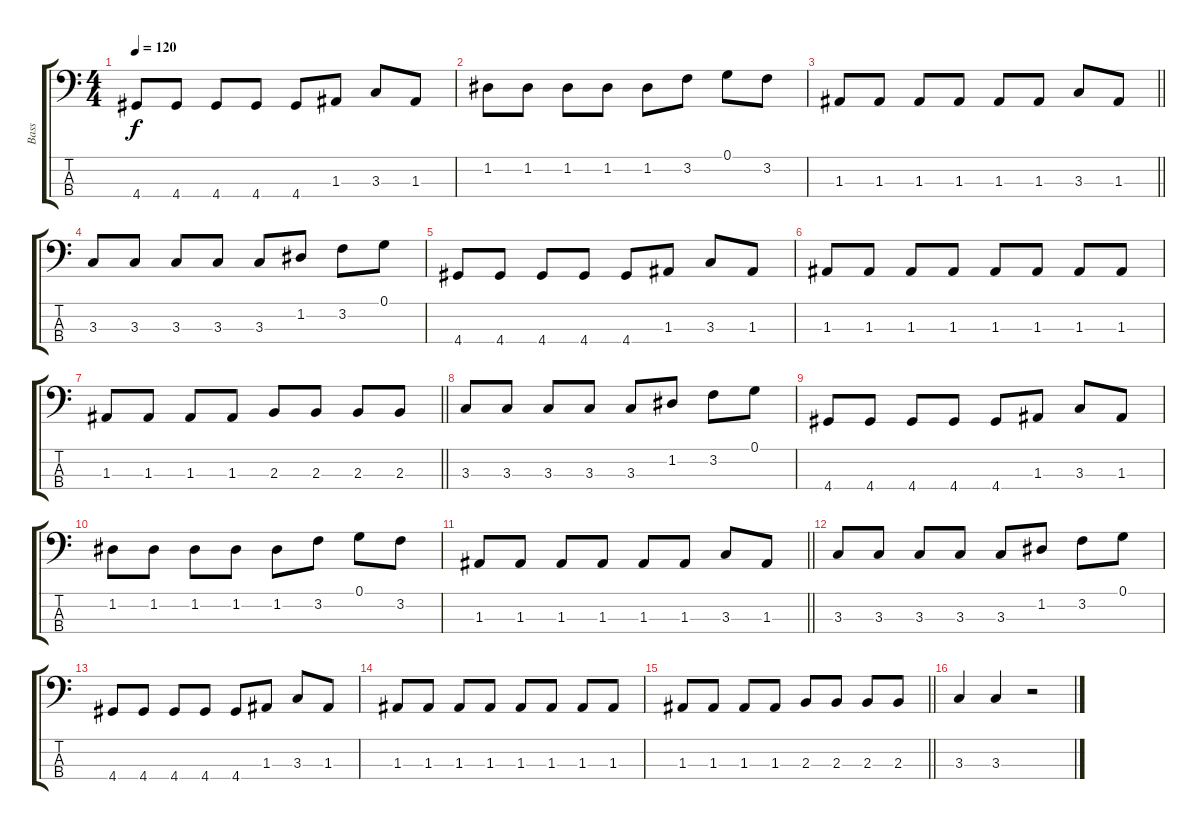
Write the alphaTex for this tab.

\track ("Bass" "Bass") {instrument electricbassfinger}
\staff {score tabs}
\tuning (G2 D2 A1 E1) {hide}
\ts (4 4)
\tempo 120
\clef f4
\ks c
4.4.8{dy f} 4.4.8 4.4.8 4.4.8 4.4.8 1.3.8 3.3.8 1.3.8 |
1.2.8 1.2.8 1.2.8 1.2.8 1.2.8 3.2.8 0.1.8 3.2.8 |
\barLineRight lightlight
1.3.8 1.3.8 1.3.8 1.3.8 1.3.8 1.3.8 3.3.8 1.3.8 |
3.3.8 3.3.8 3.3.8 3.3.8 3.3.8 1.2.8 3.2.8 0.1.8 |
4.4.8 4.4.8 4.4.8 4.4.8 4.4.8 1.3.8 3.3.8 1.3.8 |
1.3.8 1.3.8 1.3.8 1.3.8 1.3.8 1.3.8 1.3.8 1.3.8 |
\barLineRight lightlight
1.3.8 1.3.8 1.3.8 1.3.8 2.3.8 2.3.8 2.3.8 2.3.8 |
3.3.8 3.3.8 3.3.8 3.3.8 3.3.8 1.2.8 3.2.8 0.1.8 |
4.4.8 4.4.8 4.4.8 4.4.8 4.4.8 1.3.8 3.3.8 1.3.8 |
1.2.8 1.2.8 1.2.8 1.2.8 1.2.8 3.2.8 0.1.8 3.2.8 |
\barLineRight lightlight
1.3.8 1.3.8 1.3.8 1.3.8 1.3.8 1.3.8 3.3.8 1.3.8 |
3.3.8 3.3.8 3.3.8 3.3.8 3.3.8 1.2.8 3.2.8 0.1.8 |
4.4.8 4.4.8 4.4.8 4.4.8 4.4.8 1.3.8 3.3.8 1.3.8 |
1.3.8 1.3.8 1.3.8 1.3.8 1.3.8 1.3.8 1.3.8 1.3.8 |
\barLineRight lightlight
1.3.8 1.3.8 1.3.8 1.3.8 2.3.8 2.3.8 2.3.8 2.3.8 |
3.3.4 3.3.4 r.2
